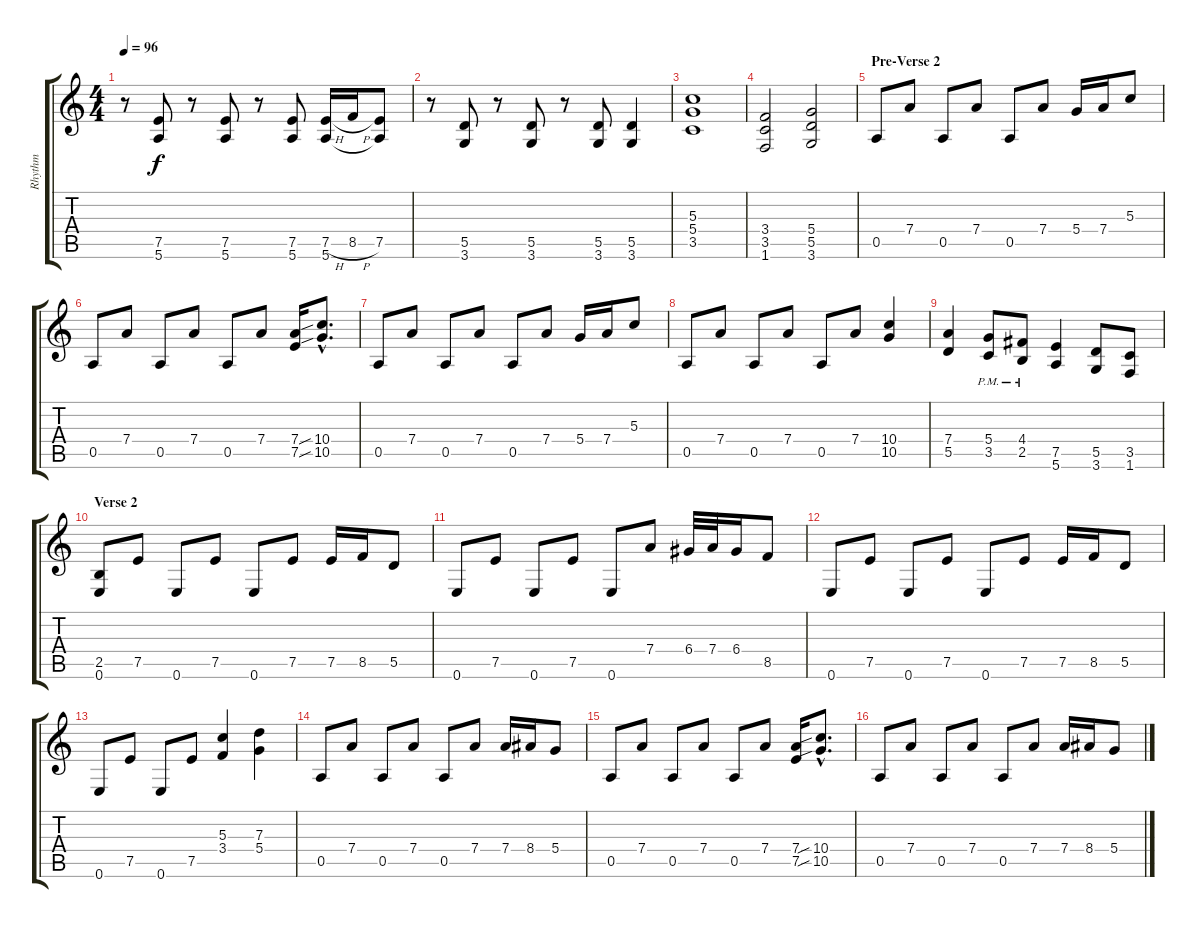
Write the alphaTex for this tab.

\track ("Rhythm" "Rhythm") {instrument distortionguitar}
\staff {score tabs}
\tuning (E4 B3 G3 D3 A2 E2) {hide}
\ts (4 4)
\tempo 96
\clef g2
\ks c
r.8{dy f} (7.5 5.6).8 r.8 (7.5 5.6).8 r.8 (7.5 5.6).8 (7.5{h} 5.6).16 8.5{h}.16 (7.5 5.6{t}).8 |
r.8 (5.5 3.6).8 r.8 (5.5 3.6).8 r.8 (5.5 3.6).8 (5.5 3.6).4 |
(5.3 5.4 3.5).1 |
(3.4 3.5 1.6).2 (5.4 5.5 3.6).2 |
\section ("" "Pre-Verse 2")
0.5.8 7.4.8 0.5.8 7.4.8 0.5.8 7.4.8 5.4.16 7.4.16 5.3.8 |
0.5.8 7.4.8 0.5.8 7.4.8 0.5.8 7.4.8 (7.4 7.5).16 (10.4{sib hac} 10.5{sib hac}).8{d} |
0.5.8 7.4.8 0.5.8 7.4.8 0.5.8 7.4.8 5.4.16 7.4.16 5.3.8 |
0.5.8 7.4.8 0.5.8 7.4.8 0.5.8 7.4.8 (10.4 10.5).4 |
(7.4 5.5).4{instrument distortionguitar} (5.4{pm} 3.5{pm}).8 (4.4{pm} 2.5{pm}).8 (7.5 5.6).4 (5.5 3.6).8 (3.5 1.6).8 |
\section ("" "Verse 2")
(2.5 0.6).8 7.5.8 0.6.8 7.5.8 0.6.8 7.5.8 7.5.16 8.5.16 5.5.8 |
0.6.8 7.5.8 0.6.8 7.5.8 0.6.8 7.4.8 6.4.32 7.4.32 6.4.16 8.5.8 |
0.6.8 7.5.8 0.6.8 7.5.8 0.6.8 7.5.8 7.5.16 8.5.16 5.5.8 |
0.6.8 7.5.8 0.6.8 7.5.8 (5.3 3.4).4 (7.3 5.4).4 |
0.5.8 7.4.8 0.5.8 7.4.8 0.5.8 7.4.8 7.4.16 8.4.16 5.4.8 |
0.5.8 7.4.8 0.5.8 7.4.8 0.5.8 7.4.8 (7.4 7.5).16 (10.4{sib hac} 10.5{sib hac}).8{d} |
0.5.8 7.4.8 0.5.8 7.4.8 0.5.8 7.4.8 7.4.16 8.4.16 5.4.8
